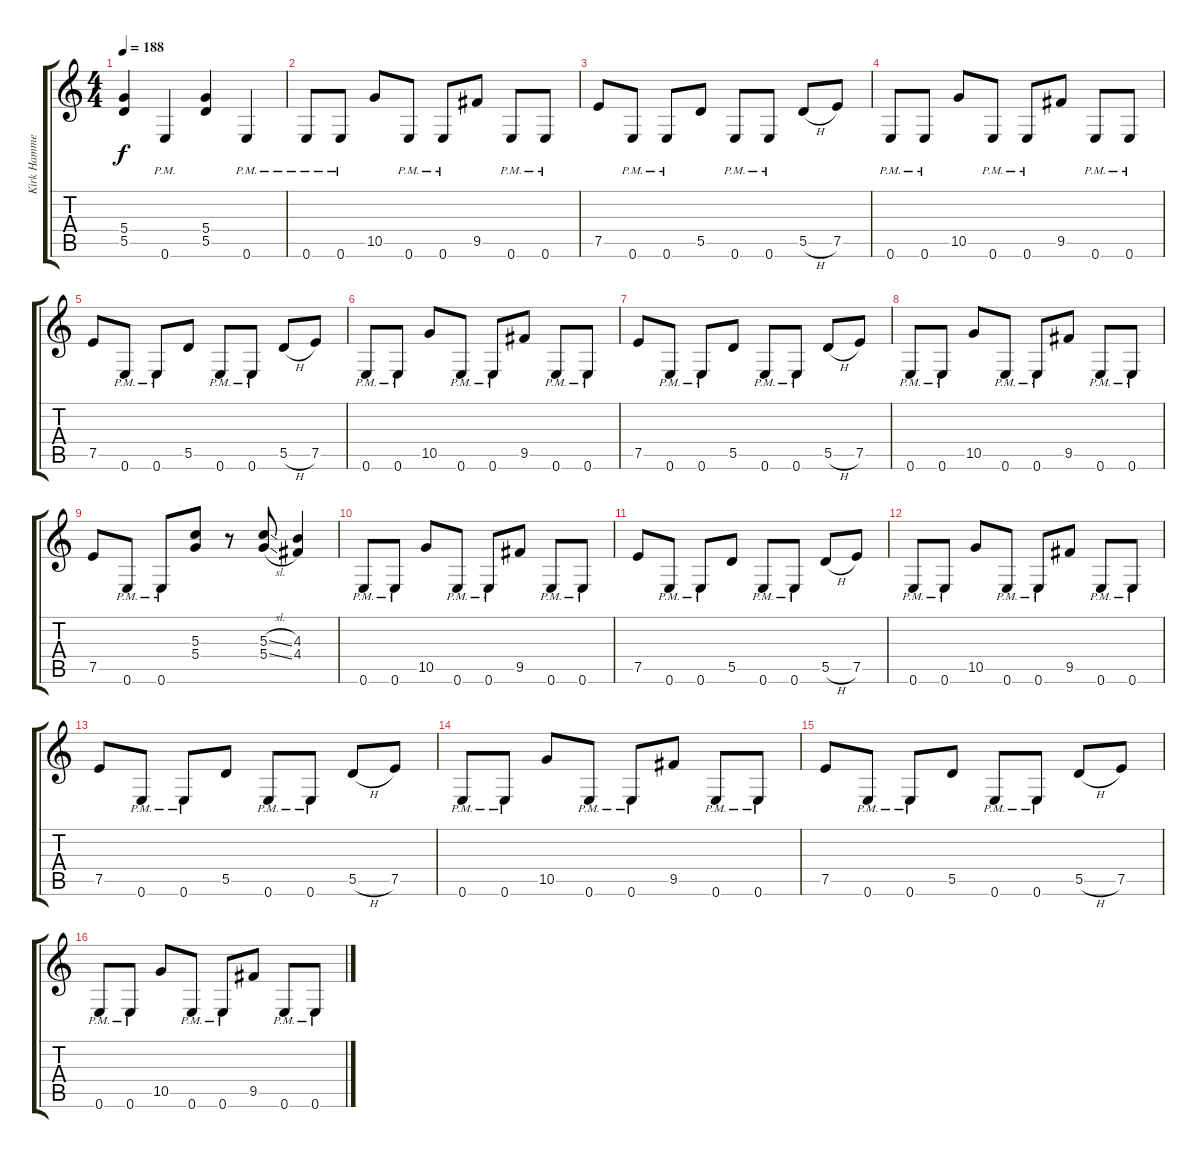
\track ("Kirk Hammett" "Kirk Hamme") {instrument distortionguitar}
\staff {score tabs}
\tuning (E4 B3 G3 D3 A2 E2) {hide}
\ts (4 4)
\tempo 188
\clef g2
\ks c
(5.4 5.5).4{dy f} 0.6{pm}.4 (5.4 5.5).4 0.6{pm}.4 |
0.6{pm}.8 0.6{pm}.8 10.5.8 0.6{pm}.8 0.6{pm}.8 9.5.8 0.6{pm}.8 0.6{pm}.8 |
7.5.8 0.6{pm}.8 0.6{pm}.8 5.5.8 0.6{pm}.8 0.6{pm}.8 5.5{h}.8 7.5.8 |
0.6{pm}.8 0.6{pm}.8 10.5.8 0.6{pm}.8 0.6{pm}.8 9.5.8 0.6{pm}.8 0.6{pm}.8 |
7.5.8 0.6{pm}.8 0.6{pm}.8 5.5.8 0.6{pm}.8 0.6{pm}.8 5.5{h}.8 7.5.8 |
0.6{pm}.8 0.6{pm}.8 10.5.8 0.6{pm}.8 0.6{pm}.8 9.5.8 0.6{pm}.8 0.6{pm}.8 |
7.5.8 0.6{pm}.8 0.6{pm}.8 5.5.8 0.6{pm}.8 0.6{pm}.8 5.5{h}.8 7.5.8 |
0.6{pm}.8 0.6{pm}.8 10.5.8 0.6{pm}.8 0.6{pm}.8 9.5.8 0.6{pm}.8 0.6{pm}.8 |
7.5.8 0.6{pm}.8 0.6{pm}.8 (5.3 5.4).8 r.8 (5.3{sl} 5.4{sl}).8 (4.3 4.4).4 |
0.6{pm}.8 0.6{pm}.8 10.5.8 0.6{pm}.8 0.6{pm}.8 9.5.8 0.6{pm}.8 0.6{pm}.8 |
7.5.8 0.6{pm}.8 0.6{pm}.8 5.5.8 0.6{pm}.8 0.6{pm}.8 5.5{h}.8 7.5.8 |
0.6{pm}.8 0.6{pm}.8 10.5.8 0.6{pm}.8 0.6{pm}.8 9.5.8 0.6{pm}.8 0.6{pm}.8 |
7.5.8 0.6{pm}.8 0.6{pm}.8 5.5.8 0.6{pm}.8 0.6{pm}.8 5.5{h}.8 7.5.8 |
0.6{pm}.8 0.6{pm}.8 10.5.8 0.6{pm}.8 0.6{pm}.8 9.5.8 0.6{pm}.8 0.6{pm}.8 |
7.5.8 0.6{pm}.8 0.6{pm}.8 5.5.8 0.6{pm}.8 0.6{pm}.8 5.5{h}.8 7.5.8 |
0.6{pm}.8 0.6{pm}.8 10.5.8 0.6{pm}.8 0.6{pm}.8 9.5.8 0.6{pm}.8 0.6{pm}.8
